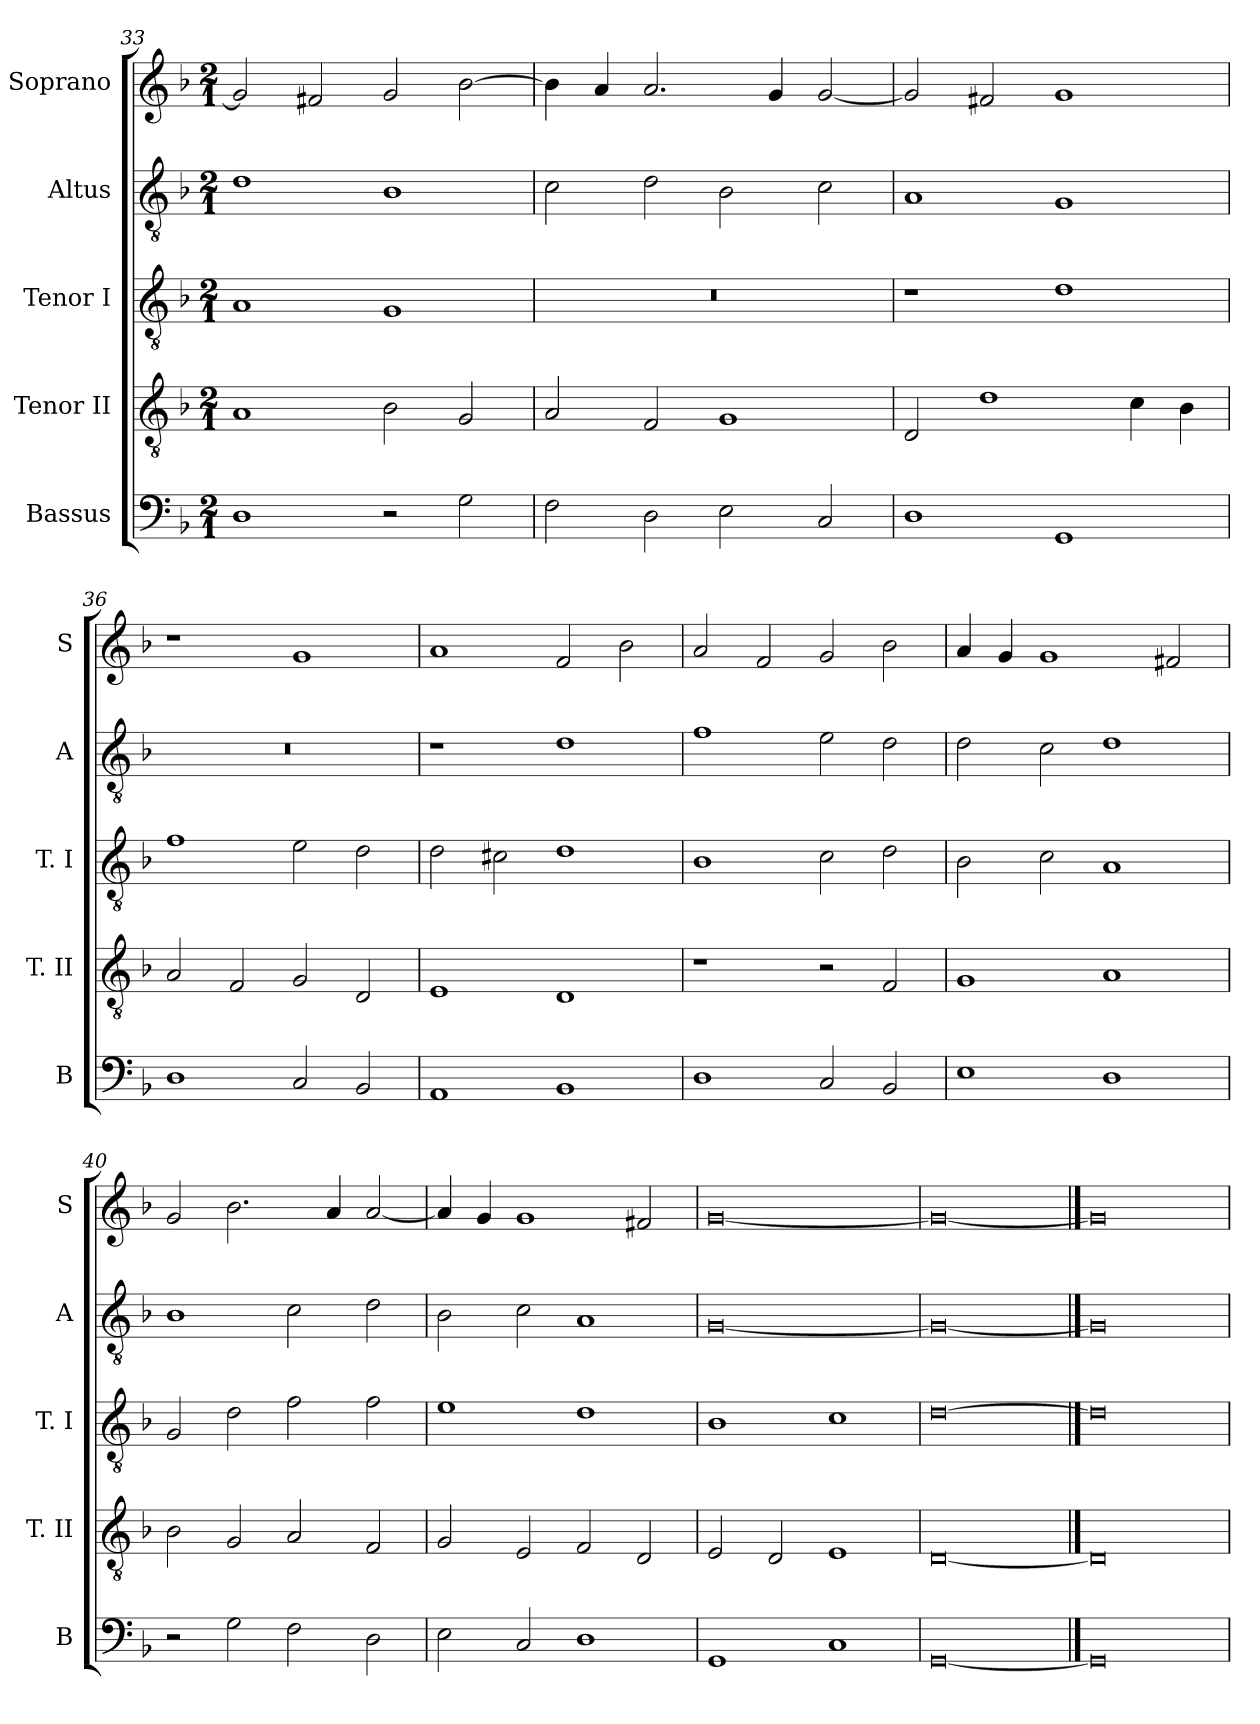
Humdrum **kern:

**kern	**kern	**kern	**kern	**kern
*part5	*part4	*part3	*part2	*part1
*staff5	*staff4	*staff3	*staff2	*staff1
*I"Bassus	*I"Tenor II	*I"Tenor I	*I"Altus	*I"Soprano
*I'B	*I'T. II	*I'T. I	*I'A	*I'S
*clefF4	*clefGv2	*clefGv2	*clefGv2	*clefG2
*k[b-]	*k[b-]	*k[b-]	*k[b-]	*k[b-]
*F:	*F:	*F:	*F:	*F:
*M2/1	*M2/1	*M2/1	*M2/1	*M2/1
=33	=33	=33	=33	=33
1D	1A	1A	1d	2g]
.	.	.	.	2f#X
2r	2B-	1G	1B-	2g
2G	2G	.	.	[2b-
=34	=34	=34	=34	=34
2F	2A	0r	2c	4b-]
.	.	.	.	4a
2D	2F	.	2d	2.a
2E	1G	.	2B-	.
.	.	.	.	4g
2C	.	.	2c	[2g
=35	=35	=35	=35	=35
1D	2D	1r	1A	2g]
.	1d	.	.	2f#X
1GG	.	1d	1G	1g
.	4c	.	.	.
.	4B-	.	.	.
=36	=36	=36	=36	=36
1D	2A	1f	0r	1r
.	2F	.	.	.
2C	2G	2e	.	1g
2BB-	2D	2d	.	.
=37	=37	=37	=37	=37
1AA	1E	2d	1r	1a
.	.	2c#X	.	.
1BB-	1D	1d	1d	2f
.	.	.	.	2b-
=38	=38	=38	=38	=38
1D	1r	1B-	1f	2a
.	.	.	.	2f
2C	2r	2c	2e	2g
2BB-	2F	2d	2d	2b-
=39	=39	=39	=39	=39
1E	1G	2B-	2d	4a
.	.	.	.	4g
.	.	2c	2c	1g
1D	1A	1A	1d	.
.	.	.	.	2f#X
=40	=40	=40	=40	=40
2r	2B-	2G	1B-	2g
2G	2G	2d	.	2.b-
2F	2A	2f	2c	.
.	.	.	.	4a
2D	2F	2f	2d	[2a
=41	=41	=41	=41	=41
2E	2G	1e	2B-	4a]
.	.	.	.	4g
2C	2E	.	2c	1g
1D	2F	1d	1A	.
.	2D	.	.	2f#X
=42	=42	=42	=42	=42
1GG	2E	1B-	[0G	[0g
.	2D	.	.	.
1C	1E	1c	.	.
=43	=43	=43	=43	=43
[0GG	[0D	[0d	0G_	0g_
==44	==44	==44	==44	==44
0GG]	0D]	0d]	0G]	0g]
=	=	=	=	=
*-	*-	*-	*-	*-
